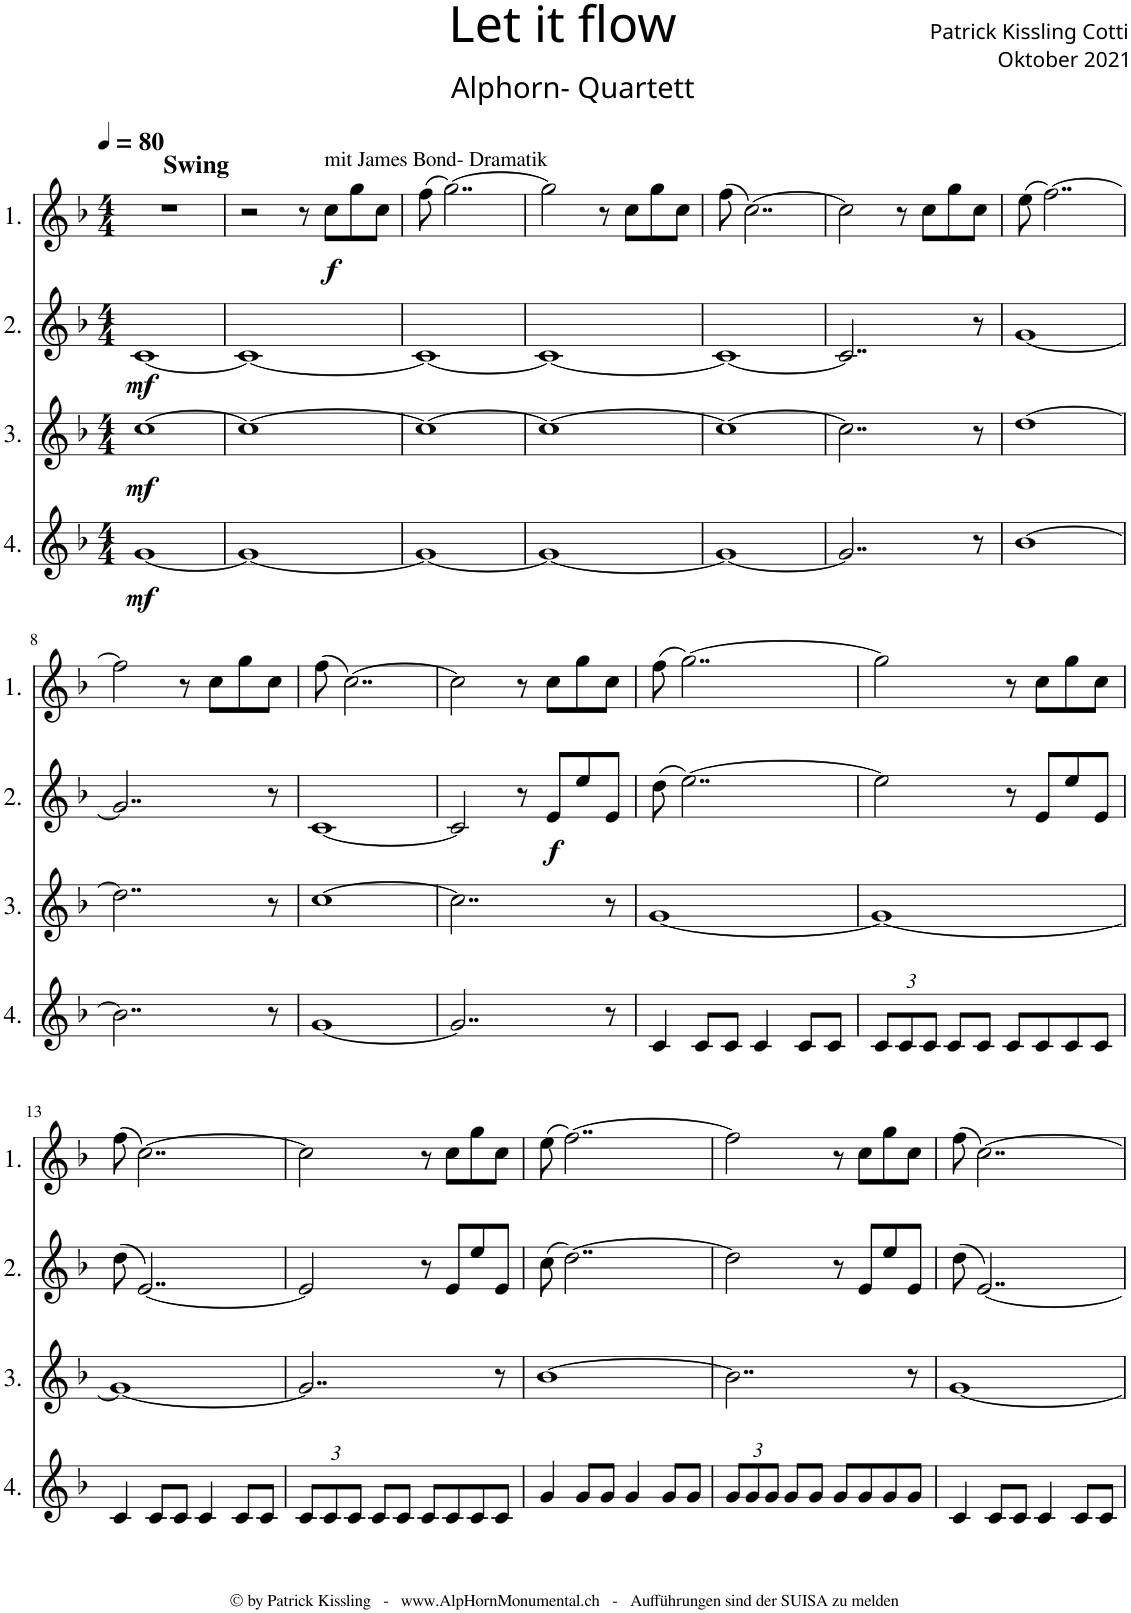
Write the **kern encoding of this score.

**kern	**dynam	**kern	**dynam	**kern	**dynam	**kern	**dynam
*part4	*part4	*part3	*part3	*part2	*part2	*part1	*part1
*staff4	*staff4	*staff3	*staff3	*staff2	*staff2	*staff1	*staff1
*I"4.	*	*I"3.	*	*I"2.	*	*I"1.	*
*clefG2	*	*clefG2	*	*clefG2	*	*clefG2	*
*Trd4c7	*	*Trd4c7	*	*Trd4c7	*	*Trd4c7	*
*k[b-]	*	*k[b-]	*	*k[b-]	*	*k[b-]	*
*M4/4	*	*M4/4	*	*M4/4	*	*M4/4	*
*MM80	*	*MM80	*	*MM80	*	*MM80	*
=1	=1	=1	=1	=1	=1	=1	=1
!	!	!	!	!	!	!LO:TX:a:B:t=Swing	!
!	!LO:DY:b	!	!LO:DY:b	!	!LO:DY:b	!	!
[1g	mf	[1cc	mf	[1c	mf	1r	.
=2	=2	=2	=2	=2	=2	=2	=2
1g_	.	1cc_	.	1c_	.	2r	.
.	.	.	.	.	.	8r	.
!	!	!	!	!	!	!LO:TX:a:t=mit James Bond- Dramatik	!
!	!	!	!	!	!	!	!LO:DY:b
.	.	.	.	.	.	8cc\L	f
.	.	.	.	.	.	8gg\	.
.	.	.	.	.	.	8cc\J	.
=3	=3	=3	=3	=3	=3	=3	=3
1g_	.	1cc_	.	1c_	.	(8ff\	.
.	.	.	.	.	.	[2..gg\)	.
=4	=4	=4	=4	=4	=4	=4	=4
1g_	.	1cc_	.	1c_	.	2gg\]	.
.	.	.	.	.	.	8r	.
.	.	.	.	.	.	8cc\L	.
.	.	.	.	.	.	8gg\	.
.	.	.	.	.	.	8cc\J	.
=5	=5	=5	=5	=5	=5	=5	=5
1g_	.	1cc_	.	1c_	.	(8ff\	.
.	.	.	.	.	.	[2..cc\)	.
=6	=6	=6	=6	=6	=6	=6	=6
2..g/]	.	2..cc\]	.	2..c/]	.	2cc\]	.
.	.	.	.	.	.	8r	.
.	.	.	.	.	.	8cc\L	.
.	.	.	.	.	.	8gg\	.
8r	.	8r	.	8r	.	8cc\J	.
=7	=7	=7	=7	=7	=7	=7	=7
[1b-	.	[1dd	.	[1g	.	(8ee\	.
.	.	.	.	.	.	[2..ff\)	.
!!LO:LB:g=z
=8	=8	=8	=8	=8	=8	=8	=8
2..b-\]	.	2..dd\]	.	2..g/]	.	2ff\]	.
.	.	.	.	.	.	8r	.
.	.	.	.	.	.	8cc\L	.
.	.	.	.	.	.	8gg\	.
8r	.	8r	.	8r	.	8cc\J	.
=9	=9	=9	=9	=9	=9	=9	=9
[1g	.	[1cc	.	[1c	.	(8ff\	.
.	.	.	.	.	.	[2..cc\)	.
=10	=10	=10	=10	=10	=10	=10	=10
2..g/]	.	2..cc\]	.	2c/]	.	2cc\]	.
.	.	.	.	8r	.	8r	.
!	!	!	!	!	!LO:DY:b	!	!
.	.	.	.	8e/L	f	8cc\L	.
.	.	.	.	8ee/	.	8gg\	.
8r	.	8r	.	8e/J	.	8cc\J	.
=11	=11	=11	=11	=11	=11	=11	=11
4c/	.	[1g	.	(8dd\	.	(8ff\	.
.	.	.	.	[2..ee\)	.	[2..gg\)	.
8c/L	.	.	.	.	.	.	.
8c/J	.	.	.	.	.	.	.
4c/	.	.	.	.	.	.	.
8c/L	.	.	.	.	.	.	.
8c/J	.	.	.	.	.	.	.
=12	=12	=12	=12	=12	=12	=12	=12
*Xbrackettup	*	*	*	*	*	*	*
12c/L	.	1g_	.	2ee\]	.	2gg\]	.
12c/	.	.	.	.	.	.	.
12c/J	.	.	.	.	.	.	.
8c/L	.	.	.	.	.	.	.
8c/J	.	.	.	.	.	.	.
8c/L	.	.	.	8r	.	8r	.
8c/	.	.	.	8e/L	.	8cc\L	.
8c/	.	.	.	8ee/	.	8gg\	.
8c/J	.	.	.	8e/J	.	8cc\J	.
!!LO:LB:g=z
=13	=13	=13	=13	=13	=13	=13	=13
4c/	.	1g_	.	(8dd\	.	(8ff\	.
.	.	.	.	[2..e/)	.	[2..cc\)	.
8c/L	.	.	.	.	.	.	.
8c/J	.	.	.	.	.	.	.
4c/	.	.	.	.	.	.	.
8c/L	.	.	.	.	.	.	.
8c/J	.	.	.	.	.	.	.
=14	=14	=14	=14	=14	=14	=14	=14
12c/L	.	2..g/]	.	2e/]	.	2cc\]	.
12c/	.	.	.	.	.	.	.
12c/J	.	.	.	.	.	.	.
8c/L	.	.	.	.	.	.	.
8c/J	.	.	.	.	.	.	.
8c/L	.	.	.	8r	.	8r	.
8c/	.	.	.	8e/L	.	8cc\L	.
8c/	.	.	.	8ee/	.	8gg\	.
8c/J	.	8r	.	8e/J	.	8cc\J	.
=15	=15	=15	=15	=15	=15	=15	=15
4g/	.	[1b-	.	(8cc\	.	(8ee\	.
.	.	.	.	[2..dd\)	.	[2..ff\)	.
8g/L	.	.	.	.	.	.	.
8g/J	.	.	.	.	.	.	.
4g/	.	.	.	.	.	.	.
8g/L	.	.	.	.	.	.	.
8g/J	.	.	.	.	.	.	.
=16	=16	=16	=16	=16	=16	=16	=16
12g/L	.	2..b-\]	.	2dd\]	.	2ff\]	.
12g/	.	.	.	.	.	.	.
12g/J	.	.	.	.	.	.	.
8g/L	.	.	.	.	.	.	.
8g/J	.	.	.	.	.	.	.
8g/L	.	.	.	8r	.	8r	.
8g/	.	.	.	8e/L	.	8cc\L	.
8g/	.	.	.	8ee/	.	8gg\	.
8g/J	.	8r	.	8e/J	.	8cc\J	.
=17	=17	=17	=17	=17	=17	=17	=17
4c/	.	[1g	.	(8dd\	.	(8ff\	.
.	.	.	.	[2..e/)	.	[2..cc\)	.
8c/L	.	.	.	.	.	.	.
8c/J	.	.	.	.	.	.	.
4c/	.	.	.	.	.	.	.
8c/L	.	.	.	.	.	.	.
8c/J	.	.	.	.	.	.	.
=	=	=	=	=	=	=	=
*-	*-	*-	*-	*-	*-	*-	*-
